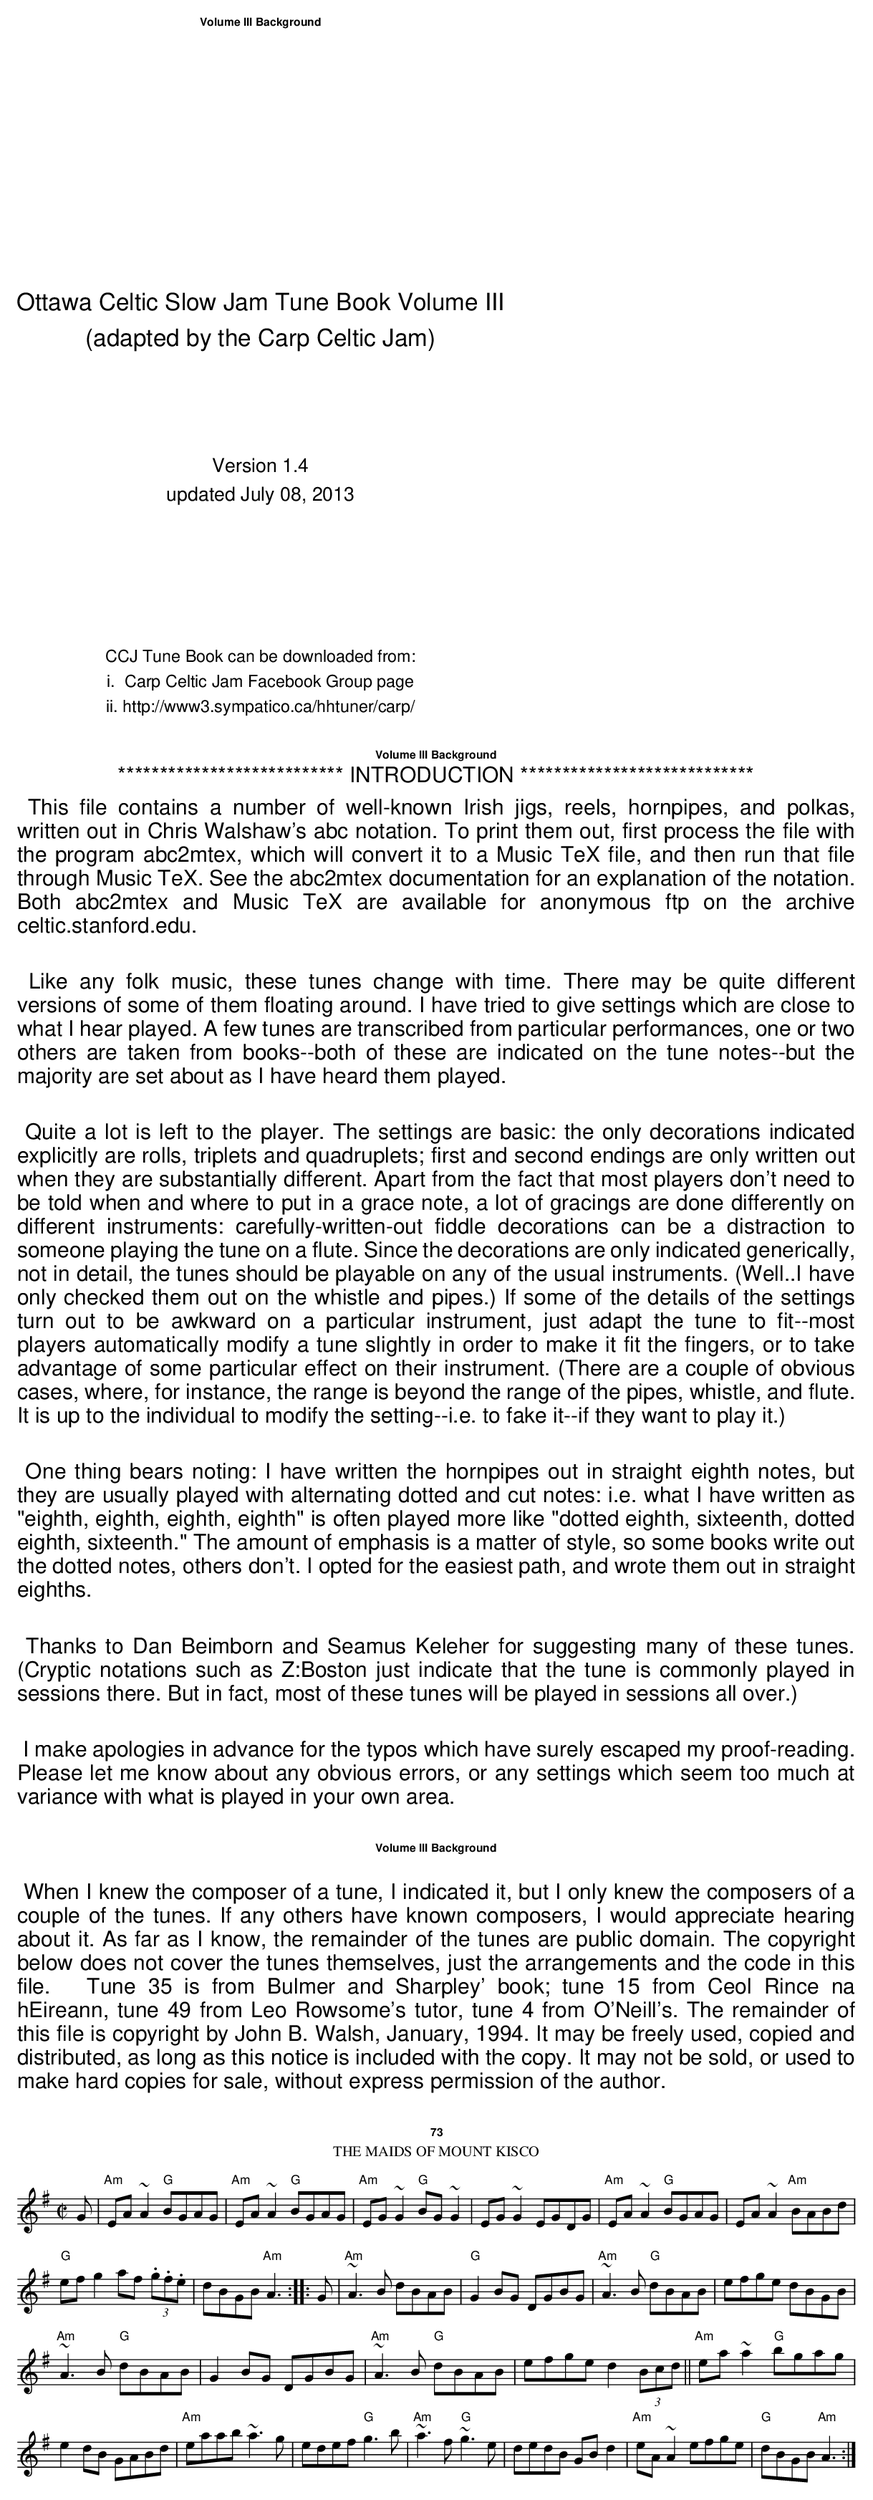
X:1
T:Maids of Mount Kisco, The
M:C|
K:ADor
G|"Am"EA~A2 "G"BGAG|"Am"EA~A2 "G"BGAG|"Am"EG~G2 "G"BG~G2|\
EG~G2 EGDG|"Am"EA~A2 "G"BGAG|EA~A2 "Am"BABd|
"G"efg2 af (3.g.f.e |dBGB "Am"A3::G|"Am"~A3B dBAB|\
"G"G2BG DGBG|"Am"~A3B "G"dBAB|efge dBGB|
"Am"~A3B "G"dBAB|G2BG DGBG|"Am"~A3B "G"dBAB|\
efge d2(3Bcd||"Am"ea~a2 "G"bgag|
e2 dB GABd|"Am"eaab ~a3g|edef "G"g3b|\
"Am"~a3f "G"~g3e|dedB GBd2|"Am"eA~A2 efge|"G"dBGB "Am"A3:|
